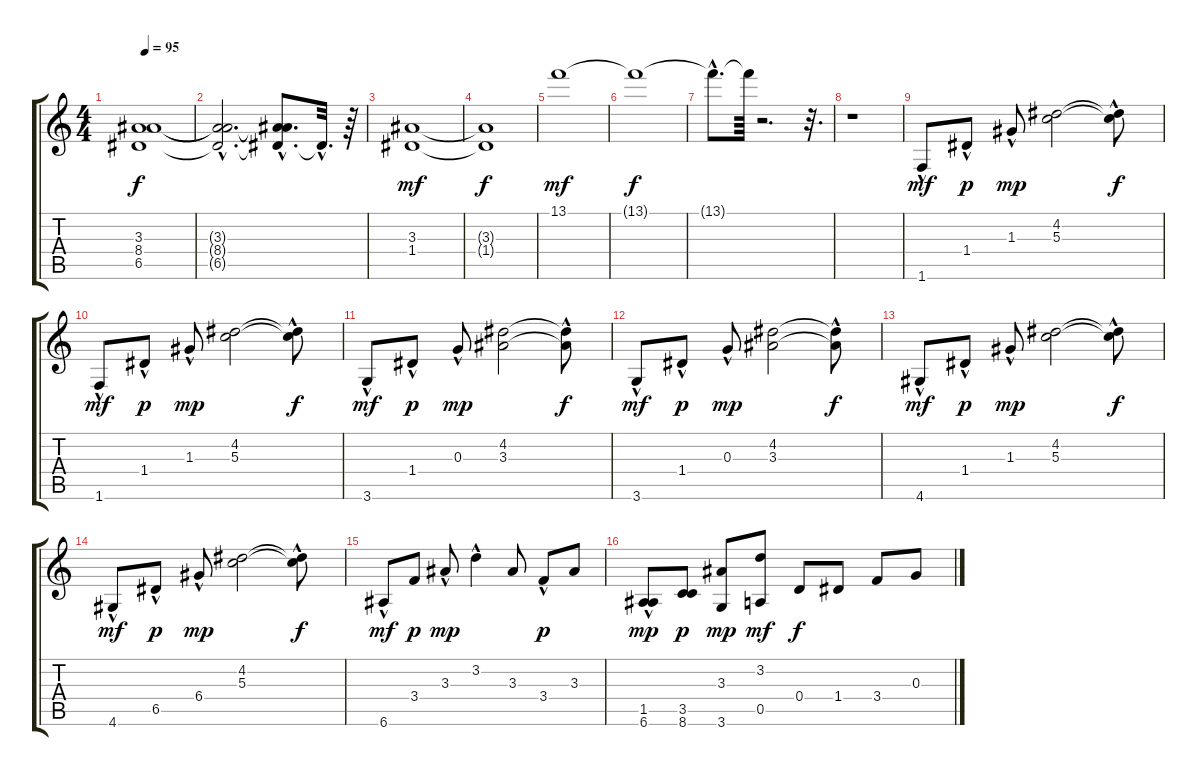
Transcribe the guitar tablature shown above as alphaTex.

\track "" {instrument distortionguitar}
\staff {score tabs}
\tuning (E4 B3 G3 D3 A2 E2) {hide}
\ts (4 4)
\tempo 95
\clef g2
\ks c
(3.3{t} 8.4{t} 6.5{t}).1{dy f} |
(3.3{hac t} 8.4{hac t} 6.5{hac t}).2{d} (3.3{t} 8.4{hac t} 6.5{hac t}).8{d} 6.5{hac t}.32{d} r.64 |
(3.3 1.4).1{dy mf} |
(3.3{t} 1.4{t}).1{dy f} |
13.1.1{dy mf} |
13.1{t}.1{dy f} |
13.1{hac t}.8{d} 13.1{t}.64 r.2{d} r.32{d} |
r.1 |
1.6{hac}.8{dy mf} 1.4{hac}.8{dy p} 1.3{hac}.8{dy mp} (4.2 5.3).2 (4.2{hac t} 5.3{hac t}).8{dy f} |
1.6{hac}.8{dy mf} 1.4{hac}.8{dy p} 1.3{hac}.8{dy mp} (4.2 5.3).2 (4.2{hac t} 5.3{hac t}).8{dy f} |
3.6{hac}.8{dy mf} 1.4{hac}.8{dy p} 0.3{hac}.8{dy mp} (4.2 3.3).2 (4.2{hac t} 3.3{hac t}).8{dy f} |
3.6{hac}.8{dy mf} 1.4{hac}.8{dy p} 0.3{hac}.8{dy mp} (4.2 3.3).2 (4.2{hac t} 3.3{hac t}).8{dy f} |
4.6{hac}.8{dy mf} 1.4{hac}.8{dy p} 1.3{hac}.8{dy mp} (4.2 5.3).2 (4.2{hac t} 5.3{hac t}).8{dy f} |
4.6{hac}.8{dy mf} 6.5{hac}.8{dy p} 6.4{hac}.8{dy mp} (4.2 5.3).2 (4.2{hac t} 5.3{hac t}).8{dy f} |
6.6{hac}.8{dy mf} 3.4.8{dy p} 3.3{hac}.8{dy mp} 3.2{hac}.4 3.3.8 3.4{hac}.8{dy p} 3.3.8 |
(1.5{hac} 6.6{hac}).8{dy mp} (3.5 8.6).8{dy p} (3.3 3.6).8{dy mp} (3.2 0.5).8{dy mf} 0.4.8{dy f} 1.4.8 3.4.8 0.3.8
